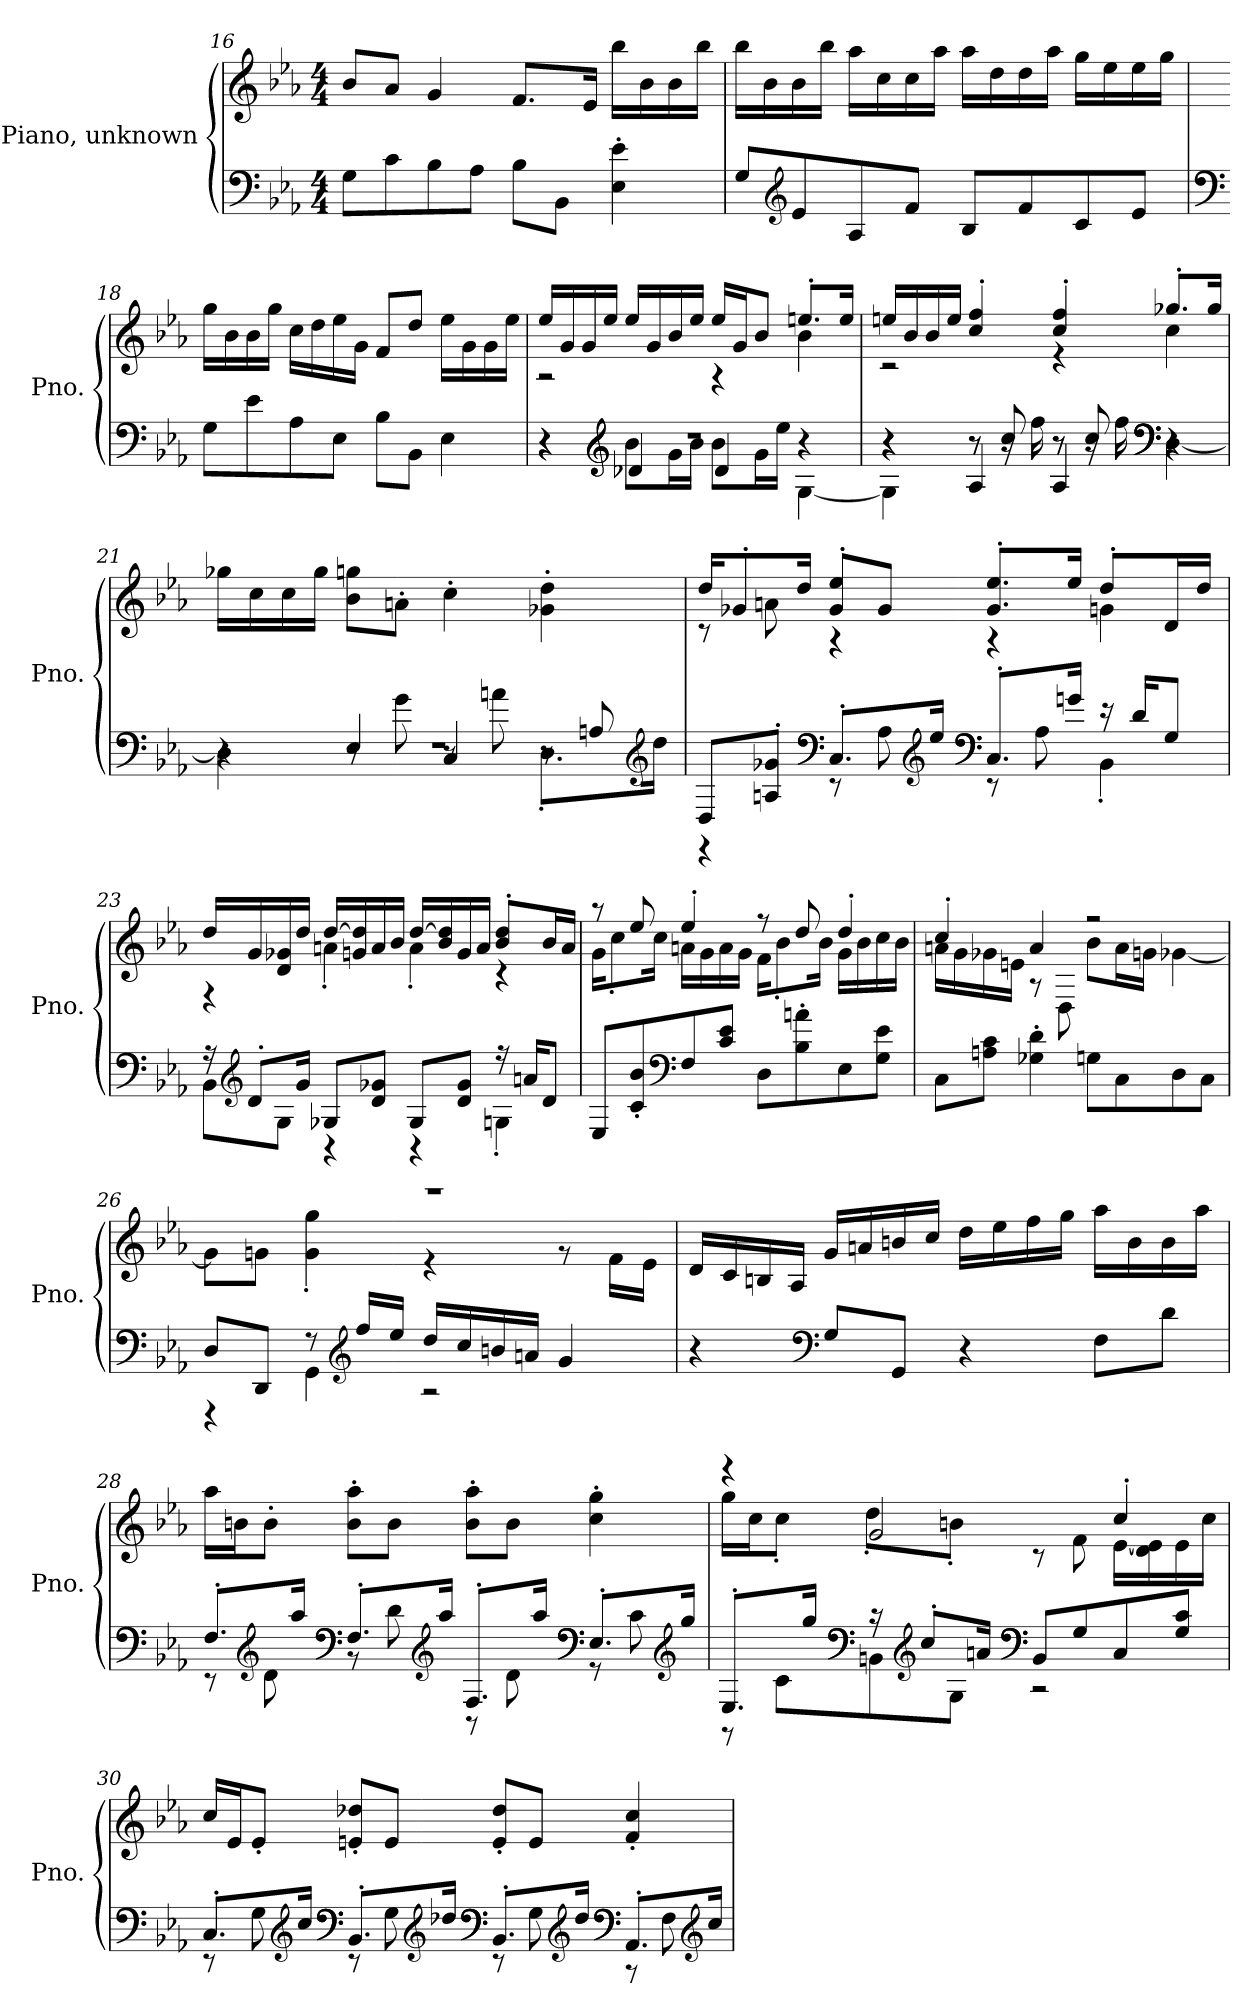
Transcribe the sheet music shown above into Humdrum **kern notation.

**kern	**kern
*part1	*part1
*staff2	*staff1
*I"Piano, unknown	*
*I'Pno.	*
*clefF4	*clefG2
*k[b-e-a-]	*k[b-e-a-]
*M4/4	*M4/4
=16	=16
8G\L	8b-/L
8c\	8a-/J
8B-\	4g/
8A-\J	.
8B-\L	8.f/L
8BB-\J	.
.	16e-/Jk
4E-\' 4e-\'	16bb-\LL
.	16b-\
.	16b-\
.	16bb-\JJ
=17	=17
8G/L	16bb-\LL
.	16b-\
*clefG2	*
8e-/	16b-\
.	16bb-\JJ
8A-/	16aa-\LL
.	16cc\
8f/J	16cc\
.	16aa-\JJ
8B-/L	16aa-\LL
.	16dd\
8f/	16dd\
.	16aa-\JJ
8c/	16gg\LL
.	16ee-\
8e-/J	16ee-\
.	16gg\JJ
!!LO:LB:g=z
=18	=18
*clefF4	*
8G\L	16gg\LL
.	16b-\
8e-\	16b-\
.	16gg\JJ
8A-\	16cc\LL
.	16dd\
8E-\J	16ee-\
.	16g\JJ
8B-\L	8f/L
8BB-\J	8dd/J
4E-\	16ee-\LL
.	16g\
.	16g\
.	16ee-\JJ
=19	=19
*^	*^
*	*^	*	*
1r	4r	4r	16ee-/LL	2r
.	.	.	16g/	.
.	.	.	16g/	.
.	.	.	16ee-/JJ	.
*clefG2	*	*	*	*
.	8b-\L	4d-X/	16ee-/LL	.
.	.	.	16g/	.
.	16g\L	.	16b-/	.
.	16b-\JJ	.	16ee-/JJ	.
.	8b-\L	4d-/	16ee-/LL	4r
.	.	.	16g/J	.
.	16g\L	.	8b-/J	.
.	16ee-\JJ	.	.	.
.	[4G\	4r	8.een'/L	4b-\
.	.	.	16ee/Jk	.
!!LO:LB:g=z	!!
=20	=20	=20	=20	=20
4r	4G\]	4r	16een/LL	2r
.	.	.	16b-/	.
.	.	.	16b-/	.
.	.	.	16ee/JJ	.
8r	8r	4A-/	4cc/' 4ff/'	.
8cc/	16r	.	.	.
.	16ff\	.	.	.
8r	8r	4A-/	4cc/' 4ff/'	4r
8cc/	16r	.	.	.
.	16ff\	.	.	.
*clefF4	*	*	*	*
4r	[4D\	4r	8.gg-X'/L	4cc\
.	.	.	16gg-/Jk	.
*	*	*	*v	*v
=21	=21	=21	=21
1r	4D\]	4r	16gg-X\LL
.	.	.	16cc\
.	.	.	16cc\
.	.	.	16gg-\JJ
.	8r	4E-/	8b-\ 8ggn\L
.	8g\	.	8an'\J
.	8r	4C/	4cc'\
.	8an\	.	.
.	8.D'\L	8r	4g-X\' 4dd\'
.	.	8An/	.
*clefG2	*	*	*
.	16dd\Jk	.	.
*	*v	*v	*
!!LO:LB:g=z
=22	=22	=22
*	*	*^
8D/L	4r	16dd/KL	8r
.	.	8g-X'/	.
8An/' 8g-X/'J	.	.	8an\
.	.	16dd/Jk	.
*clefF4	*	*	*
8.C'/L	8r	8g-/' 8ee-/'L	4r
.	8A\	8g-/J	.
*clefG2	*	*	*
16ee-/Jk	.	.	.
*clefF4	*	*	*
8.C'/L	8r	8.g-/' 8.ee-/'L	4r
.	8A\	.	.
16gn/Jk	.	16ee-/Jk	.
16r	4BB-'\	8dd'/L	4gn\
16d/KL	.	.	.
8G/J	.	16d/L	.
.	.	16dd/JJ	.
=23	=23	=23	=23
16r	8BB-\L	16dd/LL	4r
*clefG2	*	*	*
8d'/L	.	16g/	.
.	8G\J	16d/ 16g-X/	.
16g/Jk	.	16dd/JJ	.
8G-X/L	4r	[16dd/LL	4an'\
.	.	16gn/ 16dd/]	.
8d/ 8g-X/J	.	16a/	.
.	.	16b-/JJ	.
8G-/L	4r	[16dd/LL	4a'\
.	.	16b-/ 16dd/]	.
8d/ 8g-/J	.	16g/	.
.	.	16a/JJ	.
16r	4Gn'\	8b-/' 8dd/'L	4r
16an/KL	.	.	.
8d/J	.	16b-/L	.
.	.	16a/JJ	.
*v	*v	*	*
!!LO:LB:g=z	!!
=24	=24	=24
8E-/L	8r	16g\KL
.	.	8cc'\
8c/' 8b-/'	8ee-/	.
.	.	16cc\Jk
*clefF4	*	*
8F/	4ee-'/	16an\LL
.	.	16g\
8c/ 8e-/J	.	16a\
.	.	16g\JJ
8D\L	8r	16f\KL
.	.	8b-'\
8B-\' 8an\'	8dd/	.
.	.	16b-\Jk
8E-\	4dd'/	16g\LL
.	.	16b-\
8G\ 8e-\J	.	16cc\
.	.	16b-\JJ
=25	=25	=25
8C\L	4cc'/	16an\LL
.	.	16g\
8An\ 8c\J	.	16g-X\
.	.	16en\JJ
4G-X\' 4d\'	4a/	8r
.	.	8D\
8Gn\L	2r	8b-\L
8C\	.	16a\L
.	.	16gn\JJ
8D\	.	[4g-X\
8C\J	.	.
!!LO:LB:g=z	!!
=26	=26	=26
*^	*	*
8D/L	4r	1r	8g-\L]
8DD/J	.	.	8gn\J
8r	4GG\	.	4g\' 4gg\'
*clefG2	*	*	*
16ff/LL	.	.	.
16ee-/JJ	.	.	.
16dd/LL	2r	.	4r
16cc/	.	.	.
16bn/	.	.	.
16an/JJ	.	.	.
4g/	.	.	8r
.	.	.	16f\LL
.	.	.	16e-\JJ
*v	*v	*	*
*	*v	*v
=27	=27
4r	16d/LL
.	16c/
.	16Bn/
.	16A-/JJ
*clefF4	*
8G/L	16g/LL
.	16an/
8GG/J	16bn/
.	16cc/JJ
4r	16dd\LL
.	16ee-\
.	16ff\
.	16gg\JJ
8F\L	16aa-\LL
.	16b\
8d\J	16b\
.	16aa-\JJ
!!LO:PB:g=z
=28	=28
*^	*
8.F'/L	8r	16aa-\LL
.	.	16bn\J
*clefG2	*	*
.	8d\	8b'\J
16aa-/Jk	.	.
*clefF4	*	*
8.F'/L	8r	8b\' 8aa-\'L
.	8d\	8b\J
*clefG2	*	*
16aa-/Jk	.	.
8.F'/L	8r	8b\' 8aa-\'L
.	8d\	8b\J
16aa-/Jk	.	.
*clefF4	*	*
8.E-'/L	8r	4cc\' 4gg\'
.	8c\	.
*clefG2	*	*
16gg/Jk	.	.
=29	=29	=29
*	*	*^
8.E-'/L	8r	4r	16gg\LL
.	.	.	16cc\J
.	8c\L	.	8cc'\J
16gg/Jk	.	.	.
*clefF4	*	*	*
16r	8BBn\	2g/	8dd'\L
*clefG2	*	*	*
8cc'/L	.	.	.
.	8G\J	.	8bn'\J
16an/Jk	.	.	.
*clefF4	*	*	*
8BB/L	2r	.	8r
8G/	.	.	8f\
8C/	.	4cc'/	[16e-\LL
.	.	.	16d\ 16e-\]
8G/ 8c/J	.	.	16e-\
.	.	.	16cc\JJ
*	*	*v	*v
!!LO:LB:g=z
=30	=30	=30
8.C'/L	8r	16cc/LL
.	.	16e-/J
.	8G\	8e-'/J
*clefG2	*	*
16cc/Jk	.	.
*clefF4	*	*
8.BB-'/L	8r	8en/' 8dd-X/'L
.	8G\	8e/J
*clefG2	*	*
16dd-X/Jk	.	.
*clefF4	*	*
8.BB-'/L	8r	8e/' 8dd-/'L
.	8G\	8e/J
*clefG2	*	*
16dd-/Jk	.	.
*clefF4	*	*
8.AA-'/L	8r	4f/' 4cc/'
.	8F\	.
*clefG2	*	*
16cc/Jk	.	.
*v	*v	*
=	=
*-	*-
